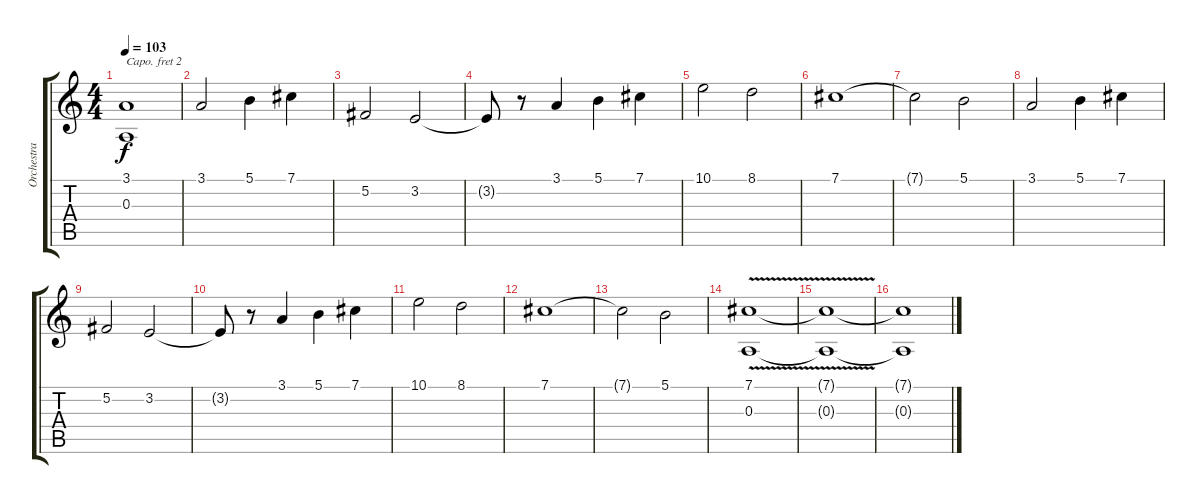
\track ("Orchestra" "Orchestra") {instrument violin bank 27}
\staff {score tabs}
\capo 2
\tuning (E4 B3 G3 D3 A2 E2) {hide}
\ts (4 4)
\tempo 103
\clef g2
\ks c
(3.1{t} 0.3{t}).1{dy f} |
3.1.2 5.1.4 7.1.4 |
5.2.2 3.2.2 |
3.2{t}.8 r.8 3.1.4 5.1.4 7.1.4 |
10.1.2 8.1.2 |
7.1.1 |
7.1{t}.2 5.1.2 |
3.1.2 5.1.4 7.1.4 |
5.2.2 3.2.2 |
3.2{t}.8 r.8 3.1.4 5.1.4 7.1.4 |
10.1.2 8.1.2 |
7.1.1 |
7.1{t}.2 5.1.2 |
(7.1 0.3{v}).1 |
(7.1{t} 0.3{t}).1 |
(7.1{t} 0.3{t}).1
